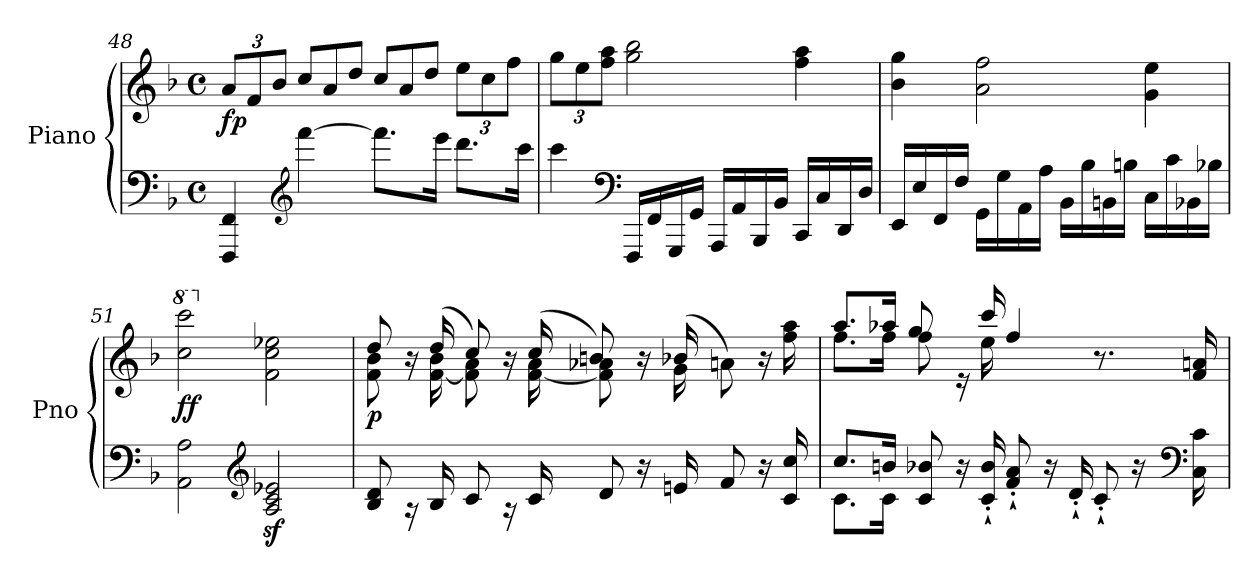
**kern	**kern	**dynam
*part1	*part1	*part1
*staff2	*staff1	*staff1/2
*I"Piano	*	*
*I'Pno	*	*
*clefF4	*clefG2	*
*k[b-]	*k[b-]	*
*M4/4	*M4/4	*
*met(c)	*met(c)	*
*	*Xbrackettup	*
=48	=48	=48
!	!	!LO:DY:b
4FFF/ 4FF/	12a/L	fp
.	12f/	.
.	12b-/J	.
*clefG2	*	*
*	*Xtuplet	*
!	!	!LO:DY:b=2
[4fff\	12cc/L	other-dynamics
.	12a/	.
.	12dd/J	.
8.fff\L]	12cc/L	.
.	12a/	.
.	12dd/J	.
16eee\Jk	.	.
*	*tuplet	*
8.ddd\L	12ee\L	.
.	12cc\	.
.	12ff\J	.
16ccc\Jk	.	.
!!LO:LB:g=z
=49	=49	=49
4ccc\	12gg\L	.
.	12ee\	.
.	12ff\ 12aa\J	.
*clefF4	*	*
!	!	!LO:DY:b
16FFF/LL	2gg\ 2bb-\	other-dynamics
16FF/	.	.
16GGG/	.	.
16GG/JJ	.	.
16AAA/LL	.	.
16AA/	.	.
16BBB-/	.	.
16BB-/JJ	.	.
16CC/LL	4ff\ 4aa\	.
16C/	.	.
16DD/	.	.
16D/JJ	.	.
!!LO:LB:g=z
=50	=50	=50
16EE/LL	4b-\ 4gg\	.
16E/	.	.
16FF/	.	.
16F/JJ	.	.
16GG\LL	2a\ 2ff\	.
16G\	.	.
16AA\	.	.
16A\JJ	.	.
16BB-\LL	.	.
16B-\	.	.
16BBn\	.	.
16Bn\JJ	.	.
16C\LL	4g\ 4ee\	.
16c\	.	.
16BB-X\	.	.
16B-X\JJ	.	.
=51	=51	=51
*	*8va	*
!	!	!LO:DY:b
2AA\ 2A\	2ccc\ 2cccc\	ff
*clefG2	*	*
*	*X8va	*
2A/z> 2c/z> 2e-X/z>	2f\ 2cc\ 2ee-X\	.
=52	=52	=52
*^	*^	*
*	*	*	*^	*
!	!	!	!	!	!LO:DY:b
8ryy	8B-/ 8d/	8ryy	8f\ 8b-\	8dd/	p
16rA	16ryy	16r	16ryy	16ryy	.
16ryy	16B-/	16ryy	[16f\ 16b-\	(16dd/	.
8ryy	8c/	8ryy	8f\] 8a\	8cc/)	.
16rA	16ryy	16r	16ryy	16ryy	.
16ryy	16c/	16ryy	[16f\ 16a\	(16cc/	.
8ryy	8d/	8ryy	8f\] 8a-X\	8bn/)	.
16r	16ryy	16r	16ryy	16ryy	.
16ryy	16en/	16ryy	16g\	(16b-X/	.
8ryy	8f/	8ryy	4ryy	8an\)	.
16r	16ryy	16r	.	16ryy	.
16ryy	16c/ 16cc/	16ryy	.	16ff\ 16aa\	.
!!LO:PB:g=z	!!	!!
=53	=53	=53	=53	=53	=53
8.c\L	8.cc/L	4ryy	8.ff\L	8.aa/L	.
16c\Jk	16bn/Jk	.	16ff\Jk	16aa-X/Jk	.
8ryy	8c/ 8b-X/	8ryy	8ff\	8gg/	.
16r	16ryy	16re	16ryy	16ryy	.
16ryy	16c/`' 16b-/`'	16ryy	16ee\	16ccc/	.
8ryy	8f/`' 8a/`'	4ff/	2ryy	2ryy	.
16r	16ryy	.	.	.	.
16ryy	16d`'/	.	.	.	.
8ryy	8c`'/	8.r	.	.	.
16r	8ryy	.	.	.	.
*clefF4	*	*	*	*	*
16C\ 16c\	.	16f/ 16an/	.	.	.
*v	*v	*	*	*	*
*	*v	*v	*v	*
=	=	=
*-	*-	*-
